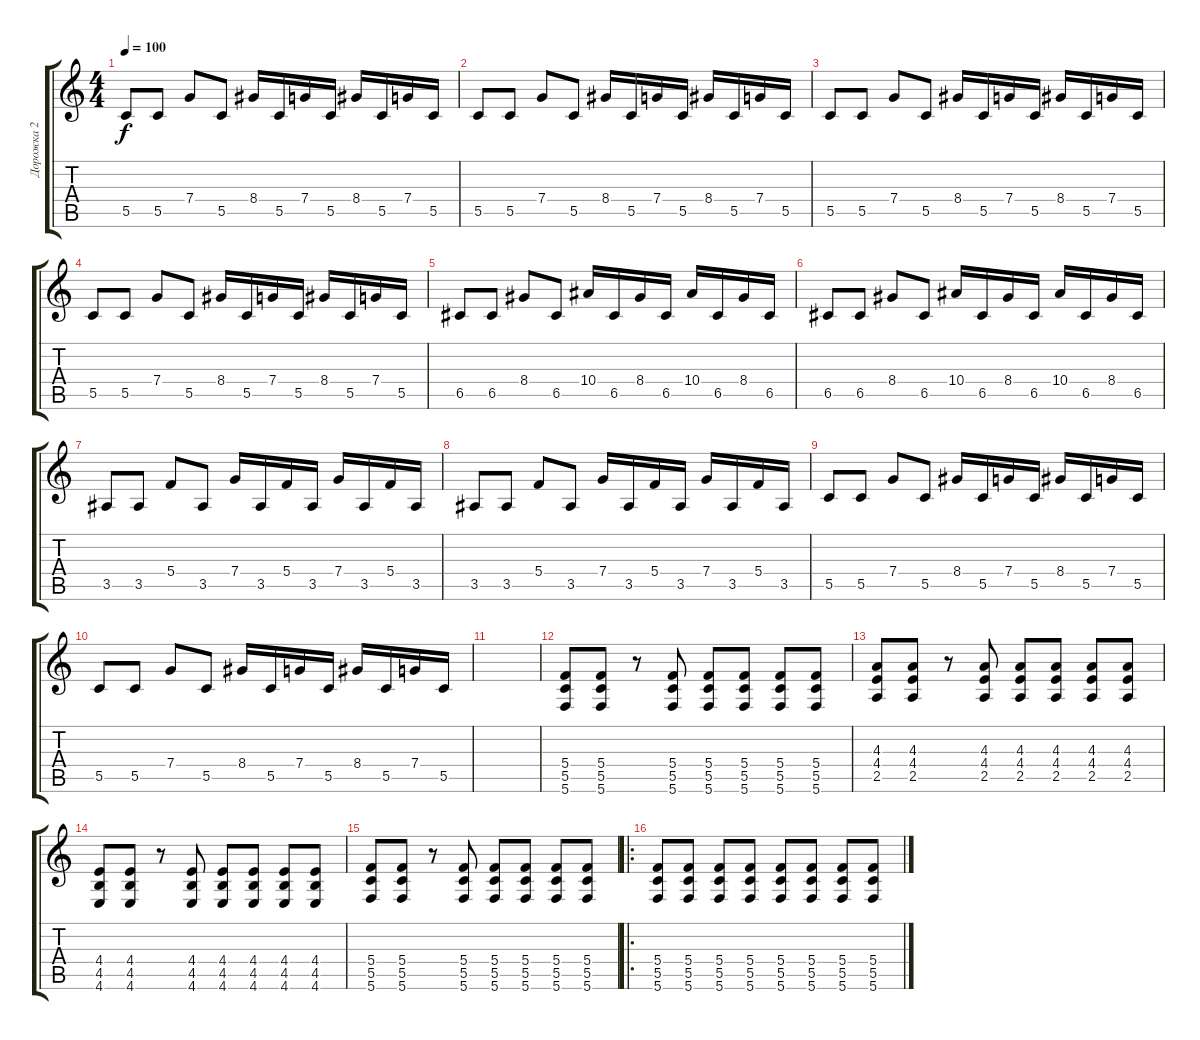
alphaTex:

\track ("Дорожка 2" "Дорожка 2") {instrument distortionguitar}
\staff {score tabs}
\tuning (D4 A3 F3 C3 G2 C2) {hide}
\ts (4 4)
\tempo 100
\clef g2
\ks c
5.5.8{dy f} 5.5.8 7.4.8 5.5.8 8.4.16 5.5.16 7.4.16 5.5.16 8.4.16 5.5.16 7.4.16 5.5.16 |
5.5.8 5.5.8 7.4.8 5.5.8 8.4.16 5.5.16 7.4.16 5.5.16 8.4.16 5.5.16 7.4.16 5.5.16 |
5.5.8 5.5.8 7.4.8 5.5.8 8.4.16 5.5.16 7.4.16 5.5.16 8.4.16 5.5.16 7.4.16 5.5.16 |
5.5.8 5.5.8 7.4.8 5.5.8 8.4.16 5.5.16 7.4.16 5.5.16 8.4.16 5.5.16 7.4.16 5.5.16 |
6.5.8 6.5.8 8.4.8 6.5.8 10.4.16 6.5.16 8.4.16 6.5.16 10.4.16 6.5.16 8.4.16 6.5.16 |
6.5.8 6.5.8 8.4.8 6.5.8 10.4.16 6.5.16 8.4.16 6.5.16 10.4.16 6.5.16 8.4.16 6.5.16 |
3.5.8 3.5.8 5.4.8 3.5.8 7.4.16 3.5.16 5.4.16 3.5.16 7.4.16 3.5.16 5.4.16 3.5.16 |
3.5.8 3.5.8 5.4.8 3.5.8 7.4.16 3.5.16 5.4.16 3.5.16 7.4.16 3.5.16 5.4.16 3.5.16 |
5.5.8 5.5.8 7.4.8 5.5.8 8.4.16 5.5.16 7.4.16 5.5.16 8.4.16 5.5.16 7.4.16 5.5.16 |
5.5.8 5.5.8 7.4.8 5.5.8 8.4.16 5.5.16 7.4.16 5.5.16 8.4.16 5.5.16 7.4.16 5.5.16 |
|
(5.4 5.5 5.6).8 (5.4 5.5 5.6).8 r.8 (5.4 5.5 5.6).8 (5.4 5.5 5.6).8 (5.4 5.5 5.6).8 (5.4 5.5 5.6).8 (5.4 5.5 5.6).8 |
(4.3 4.4 2.5).8 (4.3 4.4 2.5).8 r.8 (4.3 4.4 2.5).8 (4.3 4.4 2.5).8 (4.3 4.4 2.5).8 (4.3 4.4 2.5).8 (4.3 4.4 2.5).8 |
(4.4 4.5 4.6).8 (4.4 4.5 4.6).8 r.8 (4.4 4.5 4.6).8 (4.4 4.5 4.6).8 (4.4 4.5 4.6).8 (4.4 4.5 4.6).8 (4.4 4.5 4.6).8 |
(5.4 5.5 5.6).8 (5.4 5.5 5.6).8 r.8 (5.4 5.5 5.6).8 (5.4 5.5 5.6).8 (5.4 5.5 5.6).8 (5.4 5.5 5.6).8 (5.4 5.5 5.6).8 |
\ro
(5.4 5.5 5.6).8 (5.4 5.5 5.6).8 (5.4 5.5 5.6).8 (5.4 5.5 5.6).8 (5.4 5.5 5.6).8 (5.4 5.5 5.6).8 (5.4 5.5 5.6).8 (5.4 5.5 5.6).8
